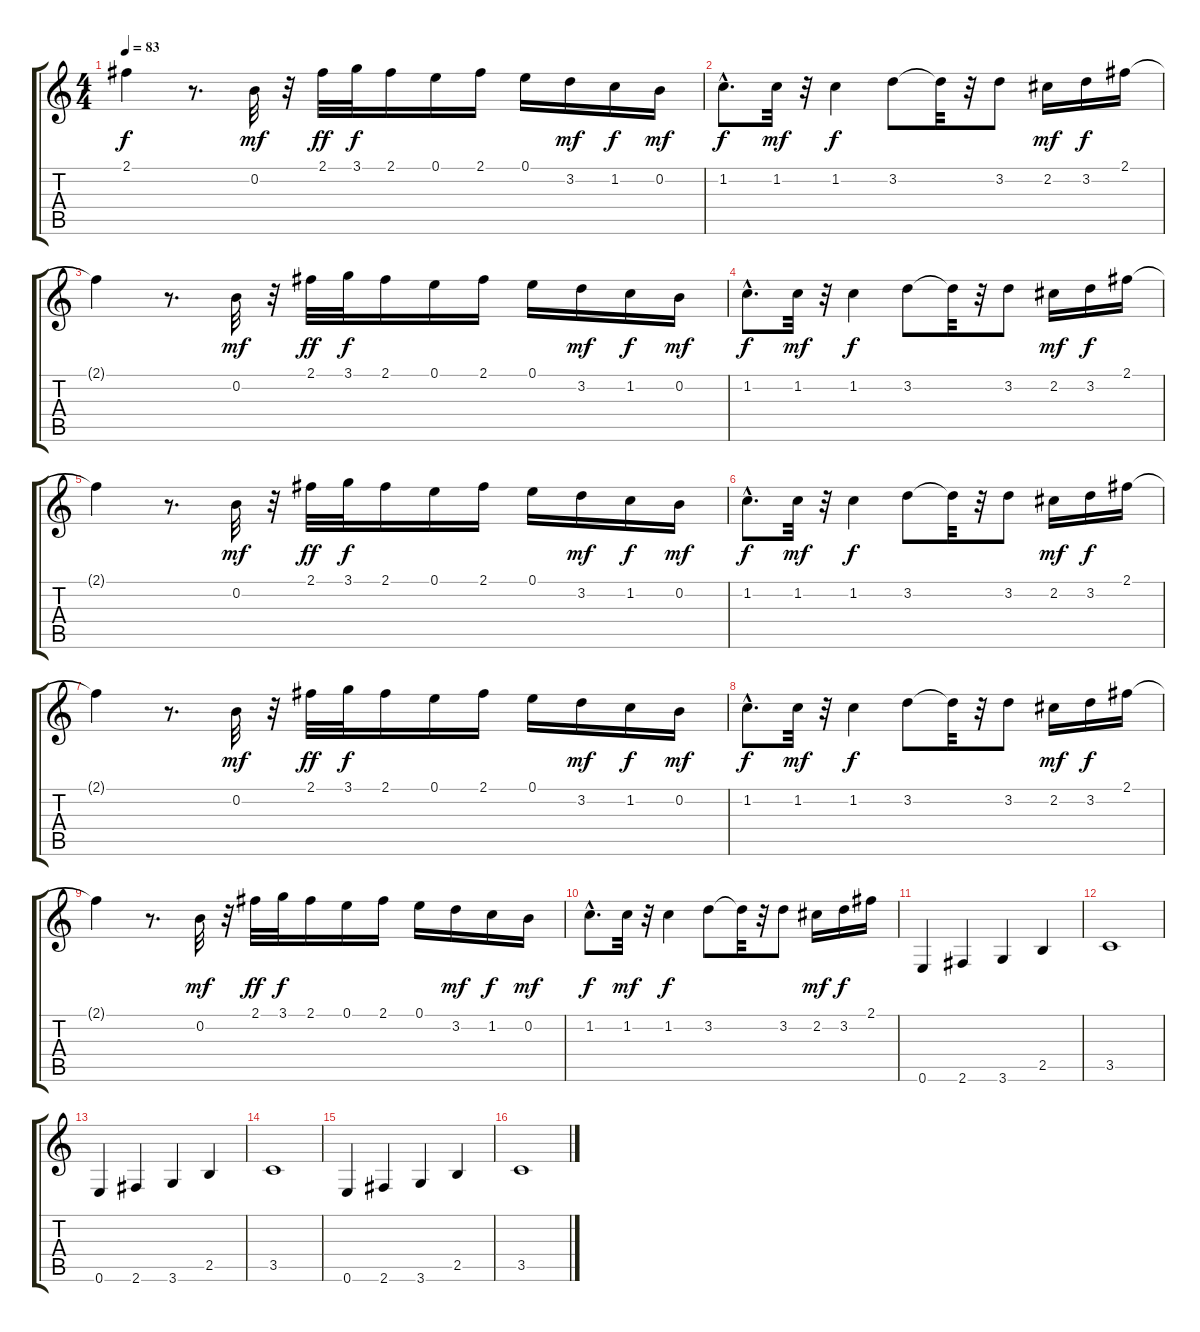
\track "" {instrument acousticguitarnylon}
\staff {score tabs}
\tuning (E4 B3 G3 D3 A2 E2) {hide}
\ts (4 4)
\tempo 83
\clef g2
\ks c
2.1{t}.4{dy f} r.8{d} 0.2.32{dy mf} r.32 2.1.32{dy ff} 3.1.32{dy f} 2.1.16 0.1.16 2.1.16 0.1.16 3.2.16{dy mf} 1.2.16{dy f} 0.2.16{dy mf} |
1.2{hac}.8{d dy f} 1.2.32{dy mf} r.32 1.2.4{dy f} 3.2.8 3.2{t}.32 r.32 3.2.8 2.2.16{dy mf} 3.2.16{dy f} 2.1.16 |
2.1{t}.4 r.8{d} 0.2.32{dy mf} r.32 2.1.32{dy ff} 3.1.32{dy f} 2.1.16 0.1.16 2.1.16 0.1.16 3.2.16{dy mf} 1.2.16{dy f} 0.2.16{dy mf} |
1.2{hac}.8{d dy f} 1.2.32{dy mf} r.32 1.2.4{dy f} 3.2.8 3.2{t}.32 r.32 3.2.8 2.2.16{dy mf} 3.2.16{dy f} 2.1.16 |
2.1{t}.4 r.8{d} 0.2.32{dy mf} r.32 2.1.32{dy ff} 3.1.32{dy f} 2.1.16 0.1.16 2.1.16 0.1.16 3.2.16{dy mf} 1.2.16{dy f} 0.2.16{dy mf} |
1.2{hac}.8{d dy f} 1.2.32{dy mf} r.32 1.2.4{dy f} 3.2.8 3.2{t}.32 r.32 3.2.8 2.2.16{dy mf} 3.2.16{dy f} 2.1.16 |
2.1{t}.4 r.8{d} 0.2.32{dy mf} r.32 2.1.32{dy ff} 3.1.32{dy f} 2.1.16 0.1.16 2.1.16 0.1.16 3.2.16{dy mf} 1.2.16{dy f} 0.2.16{dy mf} |
1.2{hac}.8{d dy f} 1.2.32{dy mf} r.32 1.2.4{dy f} 3.2.8 3.2{t}.32 r.32 3.2.8 2.2.16{dy mf} 3.2.16{dy f} 2.1.16 |
2.1{t}.4 r.8{d} 0.2.32{dy mf} r.32 2.1.32{dy ff} 3.1.32{dy f} 2.1.16 0.1.16 2.1.16 0.1.16 3.2.16{dy mf} 1.2.16{dy f} 0.2.16{dy mf} |
1.2{hac}.8{d dy f} 1.2.32{dy mf} r.32 1.2.4{dy f} 3.2.8 3.2{t}.32 r.32 3.2.8 2.2.16{dy mf} 3.2.16{dy f} 2.1.16 |
0.6.4 2.6.4 3.6.4 2.5.4 |
3.5.1 |
0.6.4 2.6.4 3.6.4 2.5.4 |
3.5.1 |
0.6.4 2.6.4 3.6.4 2.5.4 |
3.5.1
